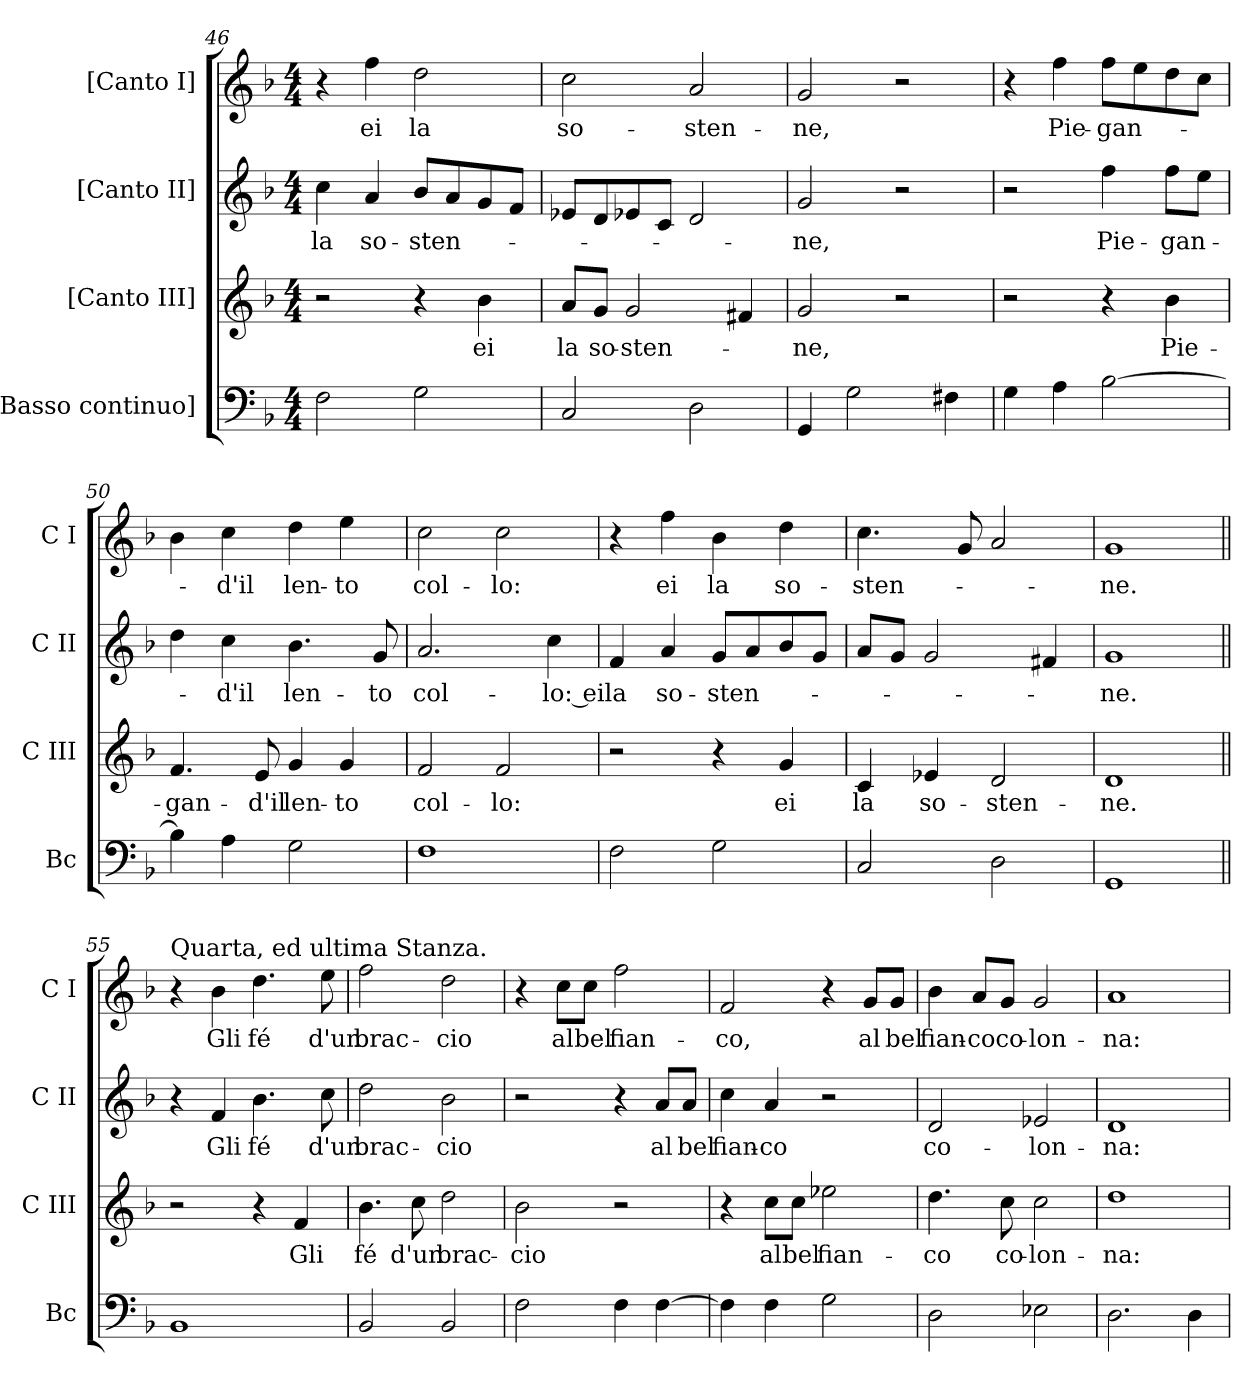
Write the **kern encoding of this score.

**kern	**kern	**text	**kern	**text	**kern	**text
*part4	*part3	*part3	*part2	*part2	*part1	*part1
*staff4	*staff3	*staff3	*staff2	*staff2	*staff1	*staff1
*I"[Basso continuo]	*I"[Canto III]	*	*I"[Canto II]	*	*I"[Canto I]	*
*I'Bc	*I'C III	*	*I'C II	*	*I'C I	*
*clefF4	*clefG2	*	*clefG2	*	*clefG2	*
*k[b-]	*k[b-]	*	*k[b-]	*	*k[b-]	*
*F:	*F:	*	*F:	*	*F:	*
*M4/4	*M4/4	*	*M4/4	*	*M4/4	*
=46	=46	=46	=46	=46	=46	=46
2F	2r	.	4cc	la	4r	.
.	.	.	4a	so-	4ff	ei
2G	4r	.	8b-L	-sten-	2dd	la
.	.	.	8a	.	.	.
.	4b-	ei	8g	.	.	.
.	.	.	8fJ	.	.	.
=47	=47	=47	=47	=47	=47	=47
2C	8aL	la	8e-XL	.	2cc	so-
.	8gJ	so-	8d	.	.	.
.	2g	-sten-	8e-X	.	.	.
.	.	.	8cJ	.	.	.
2D	.	.	2d	.	2a	-sten-
.	4f#X	.	.	.	.	.
=48	=48	=48	=48	=48	=48	=48
4GG	2g	-ne,	2g	-ne,	2g	-ne,
2G	.	.	.	.	.	.
.	2r	.	2r	.	2r	.
4F#X	.	.	.	.	.	.
=49	=49	=49	=49	=49	=49	=49
4G	2r	.	2r	.	4r	.
4A	.	.	.	.	4ff	Pie-
[2B-	4r	.	4ff	Pie-	8ffL	-gan-
.	.	.	.	.	8ee	.
.	4b-	Pie-	8ffL	-gan-	8dd	.
.	.	.	8eeJ	.	8ccJ	.
=50	=50	=50	=50	=50	=50	=50
4B-]	4.f	-gan-	4dd	.	4b-	.
4A	.	.	4cc	-d'il	4cc	-d'il
.	8e	-d'il	.	.	.	.
2G	4g	len-	4.b-	len-	4dd	len-
.	4g	-to	.	.	4ee	-to
.	.	.	8g	-to	.	.
=51	=51	=51	=51	=51	=51	=51
1F	2f	col-	2.a	col-	2cc	col-
.	2f	-lo:	.	.	2cc	-lo:
.	.	.	4cc	-lo: ei	.	.
=52	=52	=52	=52	=52	=52	=52
2F	2r	.	4f	la	4r	.
.	.	.	4a	so-	4ff	ei
2G	4r	.	8gL	-sten-	4b-	la
.	.	.	8a	.	.	.
.	4g	ei	8b-	.	4dd	so-
.	.	.	8gJ	.	.	.
=53	=53	=53	=53	=53	=53	=53
2C	4c	la	8aL	.	4.cc	-sten-
.	.	.	8gJ	.	.	.
.	4e-X	so-	2g	.	.	.
.	.	.	.	.	8g	.
2D	2d	-sten-	.	.	2a	.
.	.	.	4f#X	.	.	.
=54	=54	=54	=54	=54	=54	=54
1GG	1d	-ne.	1g	-ne.	1g	-ne.
=55||	=55||	=55||	=55||	=55||	=55||	=55||
!	!	!	!	!	!LO:TX:a:t=Quarta, ed ultima Stanza.	!
1BB-	2r	.	4r	.	4r	.
.	.	.	4f	Gli	4b-	Gli
.	4r	.	4.b-	fé	4.dd	fé
.	4f	Gli	.	.	.	.
.	.	.	8cc	d'un	8ee	d'un
=56	=56	=56	=56	=56	=56	=56
2BB-	4.b-	fé	2dd	brac-	2ff	brac-
.	8cc	d'un	.	.	.	.
2BB-	2dd	brac-	2b-	-cio	2dd	-cio
=57	=57	=57	=57	=57	=57	=57
2F	2b-	-cio	2r	.	4r	.
.	.	.	.	.	8ccL	al
.	.	.	.	.	8ccJ	bel
4F	2r	.	4r	.	2ff	fian-
[4F	.	.	8aL	al	.	.
.	.	.	8aJ	bel	.	.
=58	=58	=58	=58	=58	=58	=58
4F]	4r	.	4cc	fian-	2f	-co,
4F	8ccL	al	4a	-co	.	.
.	8ccJ	bel	.	.	.	.
2G	2ee-X	fian-	2r	.	4r	.
.	.	.	.	.	8gL	al
.	.	.	.	.	8gJ	bel
=59	=59	=59	=59	=59	=59	=59
2D	4.dd	-co	2d	co-	4b-	fian-
.	.	.	.	.	8aL	-co
.	8cc	co-	.	.	8gJ	co-
2E-X	2cc	-lon-	2e-X	-lon-	2g	-lon-
=60	=60	=60	=60	=60	=60	=60
2.D	1dd	-na:	1d	-na:	1a	-na:
4D	.	.	.	.	.	.
=	=	=	=	=	=	=
*-	*-	*-	*-	*-	*-	*-
